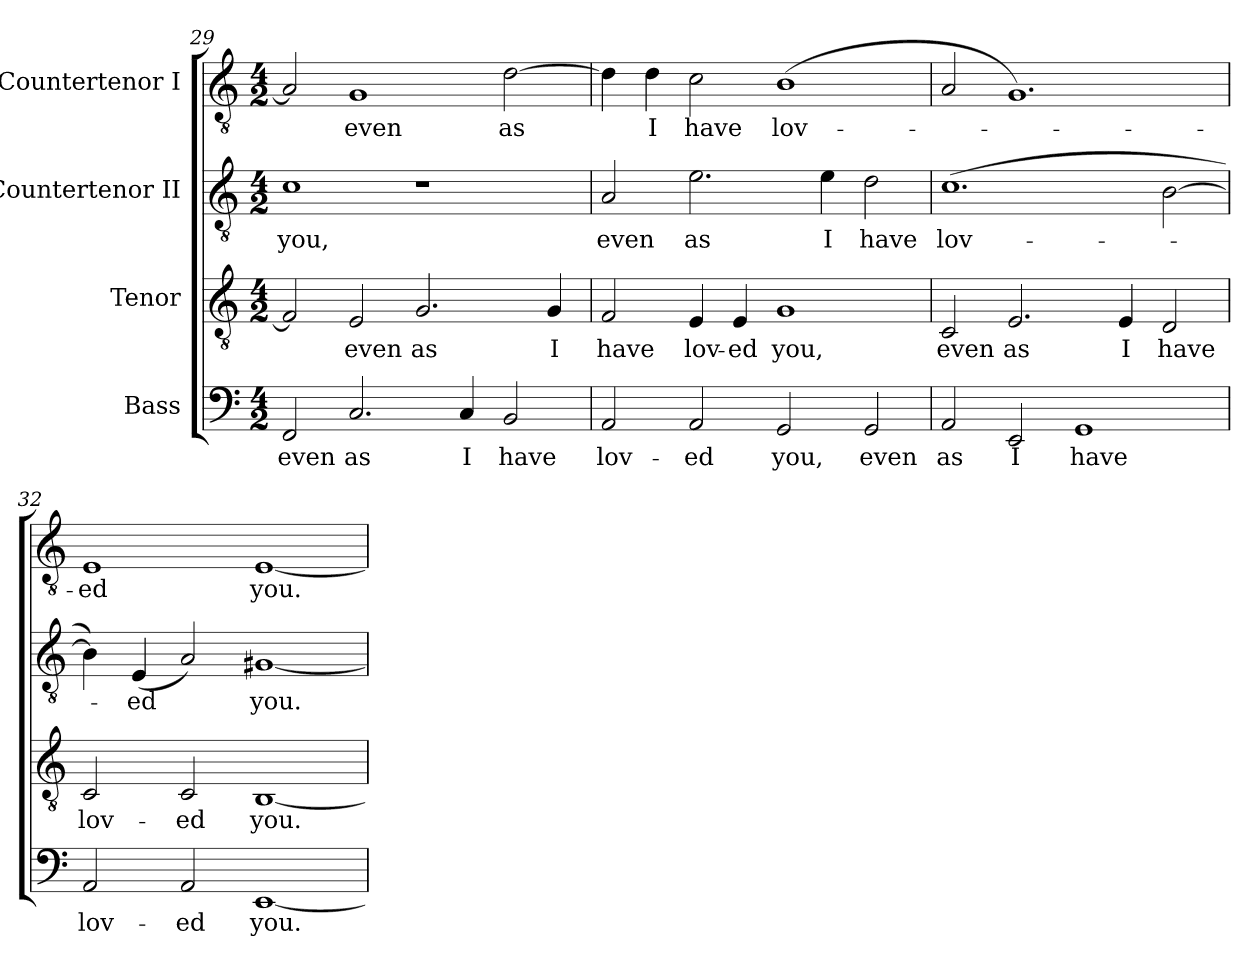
**kern	**text	**kern	**text	**kern	**text	**kern	**text
*part4	*part4	*part3	*part3	*part2	*part2	*part1	*part1
*staff4	*staff4	*staff3	*staff3	*staff2	*staff2	*staff1	*staff1
*I"Bass	*	*I"Tenor	*	*I"Countertenor II	*	*I"Countertenor I	*
*clefF4	*	*clefGv2	*	*clefGv2	*	*clefGv2	*
*	*	*	*	*k[]	*	*	*
*	*	*	*	*C:	*	*	*
*M4/2	*	*M4/2	*	*M4/2	*	*M4/2	*
=29	=29	=29	=29	=29	=29	=29	=29
!	!LO:LY:b:cj	!	!	!	!LO:LY:b:cj	!	!
2FF/	even	2F/]	.	1c	you,	2A/]	.
!	!LO:LY:b:cj	!	!LO:LY:b:cj	!	!	!	!LO:LY:b:cj
2.C/	as	2E/	even	.	.	1G	even
!	!	!	!LO:LY:b:cj	!	!	!	!
.	.	2.G/	as	1r	.	.	.
!	!LO:LY:b:cj	!	!	!	!	!	!
4C/	I	.	.	.	.	.	.
!	!LO:LY:b:cj	!	!	!	!	!	!LO:LY:b:cj
2BB/	have	.	.	.	.	[>2d\	as
!	!	!	!LO:LY:b:cj	!	!	!	!
.	.	4G/	I	.	.	.	.
=30	=30	=30	=30	=30	=30	=30	=30
!	!LO:LY:b:cj	!	!LO:LY:b:cj	!	!LO:LY:b:cj	!	!
2AA/	lov-	2F/	have	2A/	even	4d\]	.
!	!	!	!	!	!	!	!LO:LY:b:cj
.	.	.	.	.	.	4d\	I
!	!LO:LY:b:cj	!	!LO:LY:b	!	!LO:LY:b:cj	!	!LO:LY:b:cj
2AA/	-ed	4E/	lov-	2.e\	as	2c\	have
!	!	!	!LO:LY:b:rj	!	!	!	!
.	.	4E/	-ed	.	.	.	.
!	!LO:LY:b:cj	!	!LO:LY:b:cj	!	!	!	!LO:LY:b:cj
2GG/	you,	1G	you,	.	.	(>1B	lov-
!	!	!	!	!	!LO:LY:b:cj	!	!
.	.	.	.	4e\	I	.	.
!	!LO:LY:b:cj	!	!	!	!LO:LY:b:cj	!	!
2GG/	even	.	.	2d\	have	.	.
=31	=31	=31	=31	=31	=31	=31	=31
!	!LO:LY:b:cj	!	!LO:LY:b:cj	!	!LO:LY:b:cj	!	!
2AA/	as	2C/	even	(>1.c	lov-	2A/	.
!	!LO:LY:b:cj	!	!LO:LY:b:cj	!	!	!	!
2EE/	I	2.E/	as	.	.	1.G)	.
!	!LO:LY:b:cj	!	!	!	!	!	!
1GG	have	.	.	.	.	.	.
!	!	!	!LO:LY:b:cj	!	!	!	!
.	.	4E/	I	.	.	.	.
!	!	!	!LO:LY:b:cj	!	!	!	!
.	.	2D/	have	[>2B\	.	.	.
=32	=32	=32	=32	=32	=32	=32	=32
!	!LO:LY:b:cj	!	!LO:LY:b:cj	!	!	!	!LO:LY:b:cj
2AA/	lov-	2C/	lov-	4B\])	.	1E	-ed
!	!	!	!	!	!LO:LY:b:cj	!	!
.	.	.	.	(<4E/	-ed	.	.
!	!LO:LY:b:cj	!	!LO:LY:b:cj	!	!	!	!
2AA/	-ed	2C/	-ed	2A/)	.	.	.
!	!LO:LY:b	!	!LO:LY:b	!	!LO:LY:b	!	!LO:LY:b:cj
[>1EE	you.	[>1BB	you.	[>1G#X	you.	[>1E	you.
=	=	=	=	=	=	=	=
*-	*-	*-	*-	*-	*-	*-	*-
